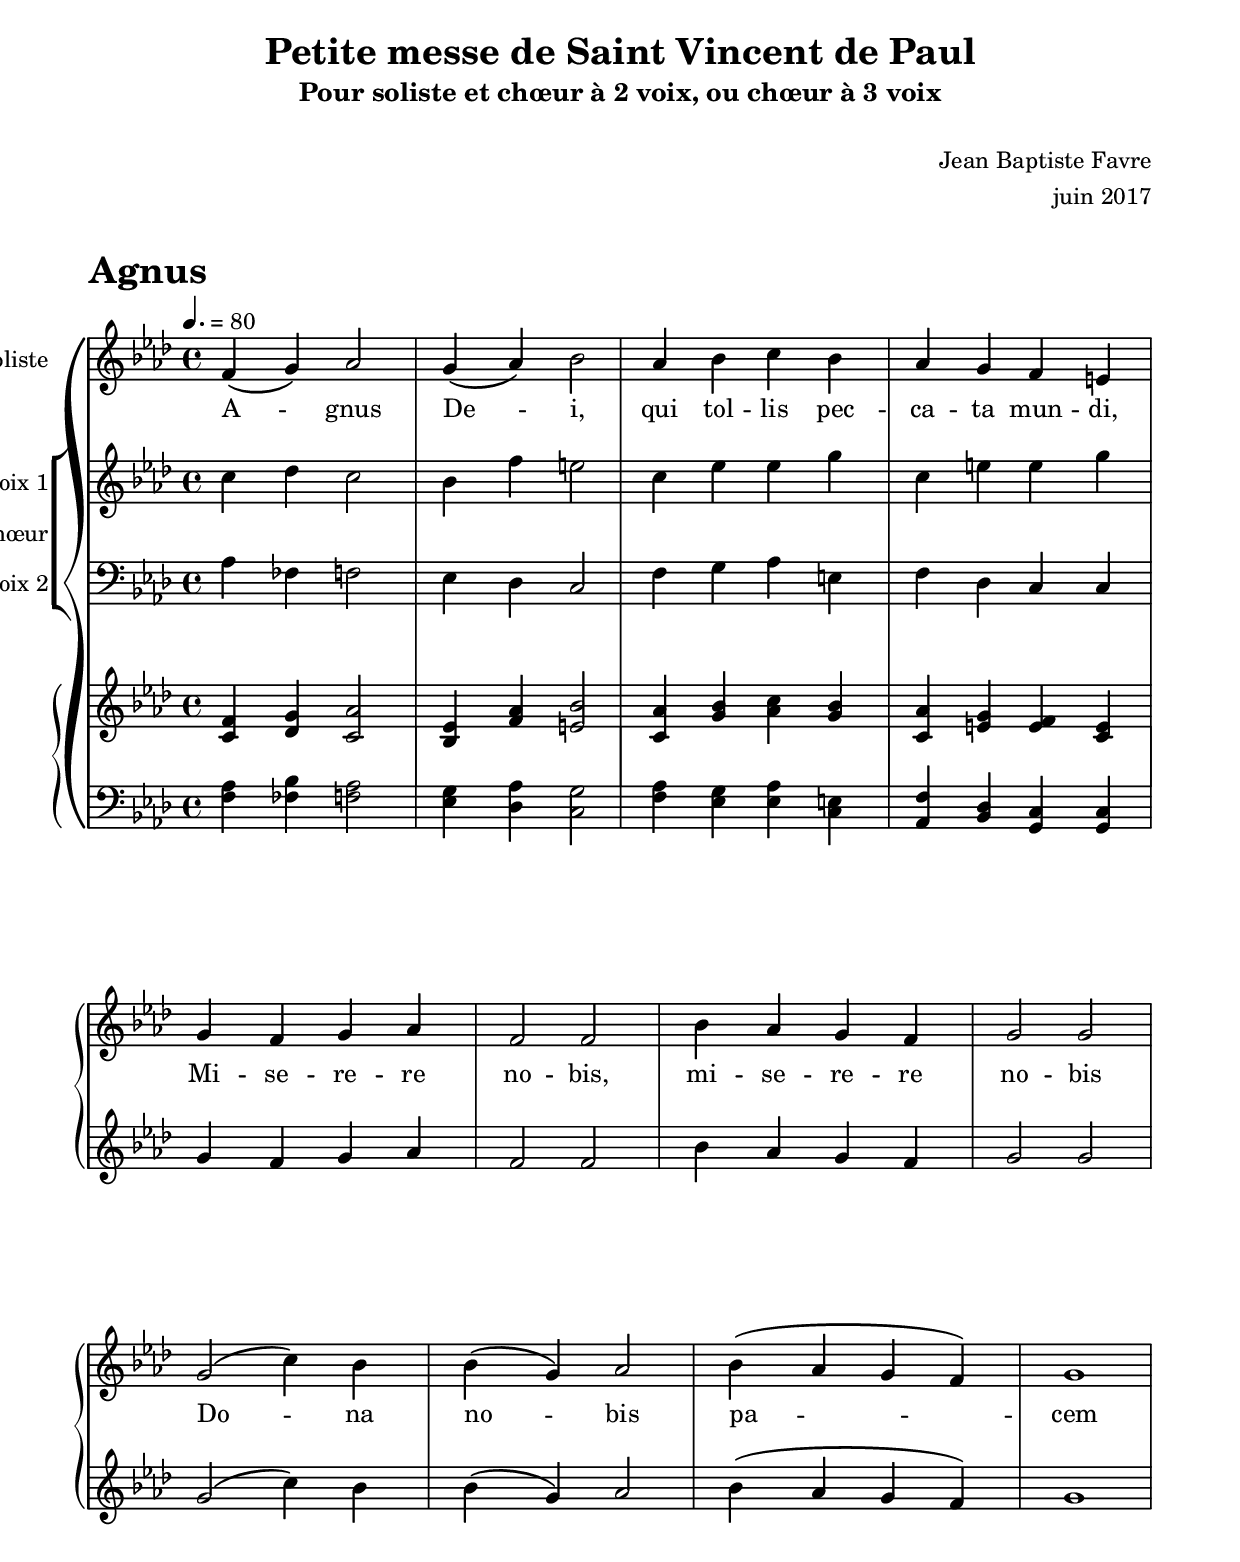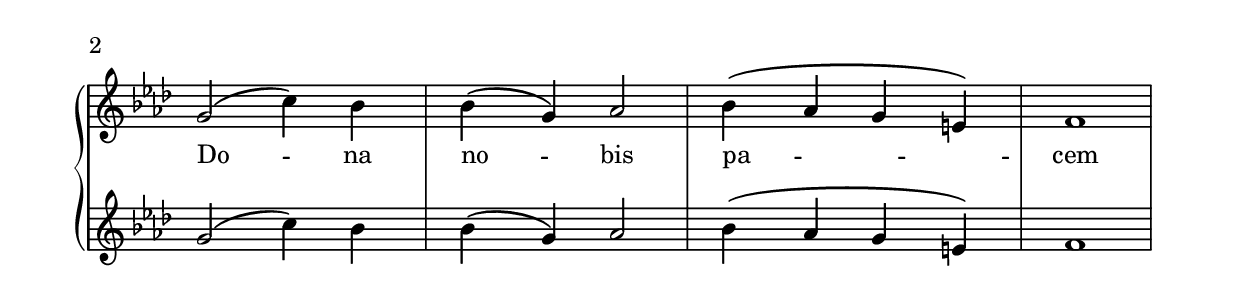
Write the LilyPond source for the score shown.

\version "2.18.2"
\include "gregorian.ly"

% Beginning layout directives
\paper {
  paper-width = 21.0\cm
  paper-height = 29.7\cm
  left-margin = 1.5\cm
  right-margin = 1.5\cm
  top-margin = 2\cm
  bottom-margin = 2\cm
  print-all-headers = true
  max-systems-per-page = 4
}

setStaffElements = {
  \override Staff.BarLine #'hair-thickness = #1
  \override Staff.BarLine #'thick-thickness = #5
  \override Staff.MultiMeasureRest #'font-size = #-1.5
}
% End of layout directives

% Beginning specific piece directives
\header {
  title = "Petite messe de Saint Vincent de Paul"
  subtitle = "Pour soliste et chœur à 2 voix, ou chœur à 3 voix"
  composer = \markup { \vspace #2 "Jean Baptiste Favre" \vspace #1 }
  arranger = "juin 2017"
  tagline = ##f
}

global = {
  \key f \minor
  \time 4/4
}

soloMusic = \relative c' {
  \tempo 4. = 80
  f4 (g) aes2 g4 (aes) bes2 aes4 bes c bes aes g f e \break
  g f g aes f2 f bes4 aes g f g2 g2 \break
  g2 (c4) bes bes (g) aes2 bes4 (aes g f) g1 \break
  g2 (c4) bes bes (g) aes2 bes4 (aes g e) f1
}
soloLyrics = \lyricmode {
  A -- gnus De -- i, qui tol -- lis pec -- ca -- ta mun -- di,
  Mi -- se -- re -- re no -- bis, mi -- se -- re -- re no -- bis
  Do -- na no -- bis pa -- cem
  Do -- na no -- bis pa -- cem
}

womenMusic = \relative c' {
  c'4 des c2 bes4 f'4 e2 c4 ees ees g c, e e g
  }
womenLyrics = \lyricmode {
  }

menMusic = \relative c {
  aes'4 fes f2 ees4 des c2 f4 g aes e f des c c
  }
menLyrics = \lyricmode {
  }

pianoone = \relative c' {
  <c f>4  <des g> <c aes'>2 <bes ees>4 <f' aes> <e bes'>2 <c aes'>4 <g' bes> <aes c> <g bes> <aes c,> <e g> <e f> <c e> \break
  g' f g aes f2 f bes4 aes g f g2 g2 \break
  g2 (c4) bes bes (g) aes2 bes4 (aes g f) g1 \break
  g2 (c4) bes bes (g) aes2 bes4 (aes g e) f1
}
pianotwo = \relative c {
  <f aes>4 <fes bes> <f aes>2 <ees g>4 <des aes'> <c g'>2 <f aes>4 <ees g> <ees aes> <c e> <aes f'> <des bes> <c g> <c g>
}

\book {
  \markup { \vspace #1 }
  \score {
    \header {
      piece = \markup { \fontsize #4 \bold "Agnus" }
    }
    \new GrandStaff <<
      \new Staff \with {
        instrumentName = \markup \column { "Soliste" }
      } <<
        \setStaffElements
        \global \clef treble
        \new Voice = "soliste" {
          \soloMusic
        }
        \new Lyrics \lyricsto "soliste" {
          \soloLyrics
        }
      >>
      \new ChoirStaff \with {
        instrumentName = \markup {\left-align "Chœur"}
      } <<
        \new Staff \with {
          instrumentName = \markup {\right-align "voix 1"}
        } {
          \setStaffElements
          \global \clef treble
          \new Voice = "femmes" {
            \womenMusic
          }
        }
        \new Lyrics \lyricsto "femmes" {
          \womenLyrics
        }
        \new Staff \with {
          instrumentName = \markup {\right-align "voix 2"}
        } {
          \setStaffElements
          \global \clef bass
          \new Voice = "hommes" {
            \menMusic
          }
        }
        \new Lyrics \lyricsto "hommes" {
          \menLyrics
        }
      >>
      \new PianoStaff <<
        \new Staff {
          \setStaffElements
          \global \clef treble
          \new Voice { \pianoone }
        }
        \new Staff {
          \setStaffElements
          \global \clef bass
          \new Voice { \pianotwo }
        }
      >>
    >>
    \layout {
      ragged-last = ##f
      %\context {
      %  \Staff
      %    \omit TimeSignature
      %}
      \context {
        \Score
          defaultBarType = "" 
      }
    }
    \midi { }
  }
}